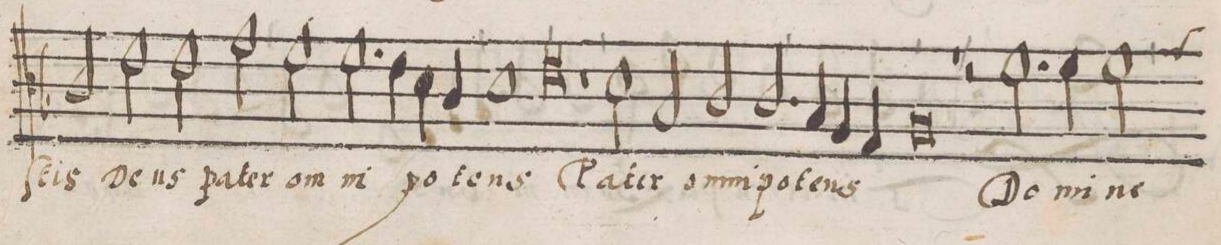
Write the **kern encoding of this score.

**kern	**text
*I"CANTVS	*
*clefC3	*
*k[b-]	*
*met()	*
*M2/1	*
2c/	-ſtis
2e\	De-
2e\	-us
2g\	pa-
=31-	=31-
2f\	-ter
2.f\	om-
4e\	-ni-
4d\	-po-
4c/	.
=32-	=32-
1d	-tens
0e	.
=33-	=33-
1r	.
=34-	=34-
2d\	Pa-
2B-/	-ter
2c/	om-
2.c/	-ni-
=35-	=35-
4B-/	-po-
4A/	-tens
4G/	.
0A	.
=36-	=36-
1r	.
=37-	=37-
2r	.
2.f\	Do-
4f\	-mi-
*custos:g	*
2f\	-ne
=38-	=38-
*-	*-
